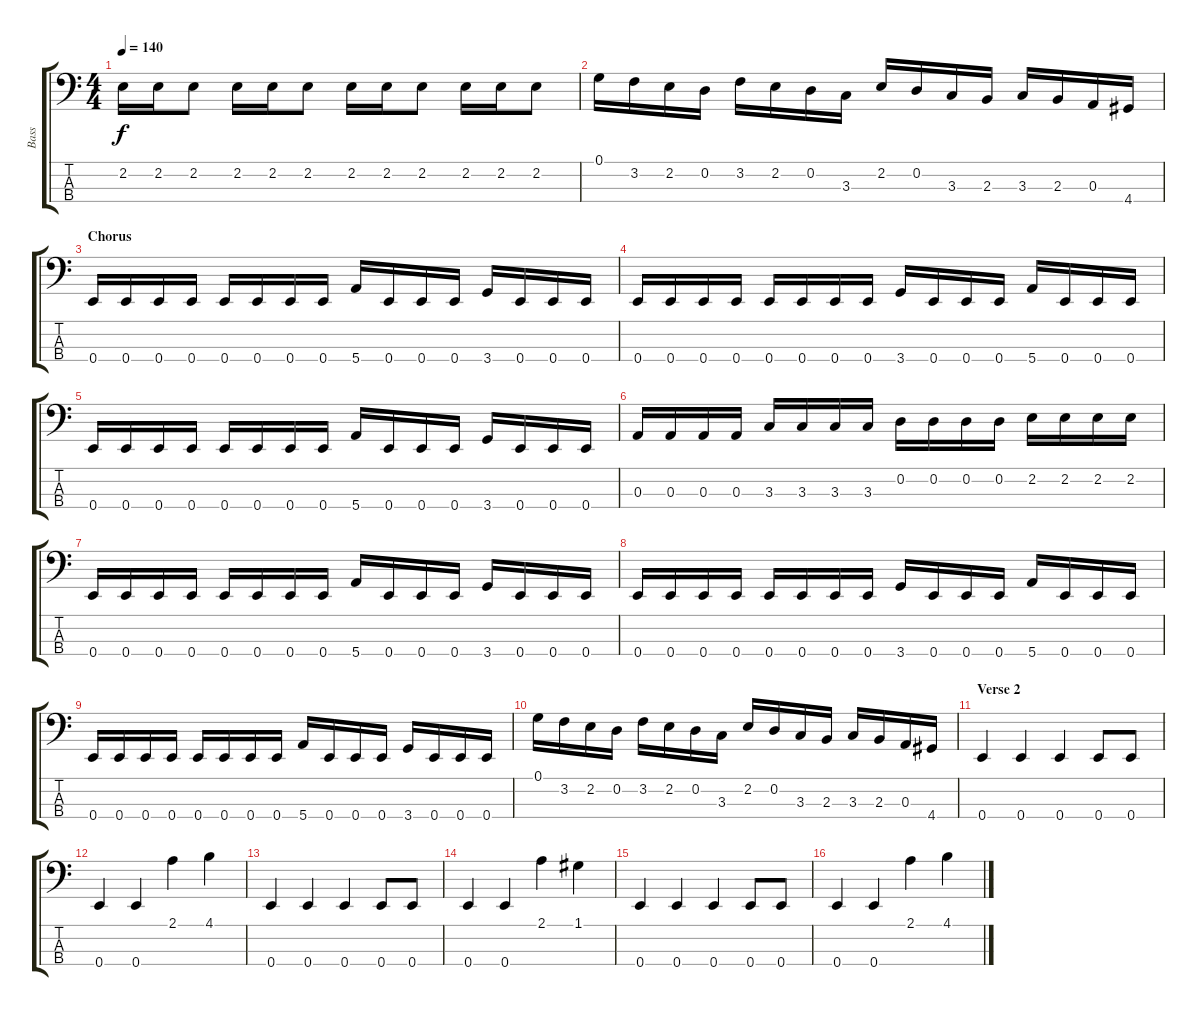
\track ("Bass" "Bass") {instrument electricbasspick}
\staff {score tabs}
\tuning (G2 D2 A1 E1) {hide}
\ts (4 4)
\tempo 140
\clef f4
\ks c
2.2.16{dy f} 2.2.16 2.2.8 2.2.16 2.2.16 2.2.8 2.2.16 2.2.16 2.2.8 2.2.16 2.2.16 2.2.8 |
0.1.16 3.2.16 2.2.16 0.2.16 3.2.16 2.2.16 0.2.16 3.3.16 2.2.16 0.2.16 3.3.16 2.3.16 3.3.16 2.3.16 0.3.16 4.4.16 |
\section ("" "Chorus")
0.4.16 0.4.16 0.4.16 0.4.16 0.4.16 0.4.16 0.4.16 0.4.16 5.4.16 0.4.16 0.4.16 0.4.16 3.4.16 0.4.16 0.4.16 0.4.16 |
0.4.16 0.4.16 0.4.16 0.4.16 0.4.16 0.4.16 0.4.16 0.4.16 3.4.16 0.4.16 0.4.16 0.4.16 5.4.16 0.4.16 0.4.16 0.4.16 |
0.4.16 0.4.16 0.4.16 0.4.16 0.4.16 0.4.16 0.4.16 0.4.16 5.4.16 0.4.16 0.4.16 0.4.16 3.4.16 0.4.16 0.4.16 0.4.16 |
0.3.16 0.3.16 0.3.16 0.3.16 3.3.16 3.3.16 3.3.16 3.3.16 0.2.16 0.2.16 0.2.16 0.2.16 2.2.16 2.2.16 2.2.16 2.2.16 |
0.4.16 0.4.16 0.4.16 0.4.16 0.4.16 0.4.16 0.4.16 0.4.16 5.4.16 0.4.16 0.4.16 0.4.16 3.4.16 0.4.16 0.4.16 0.4.16 |
0.4.16 0.4.16 0.4.16 0.4.16 0.4.16 0.4.16 0.4.16 0.4.16 3.4.16 0.4.16 0.4.16 0.4.16 5.4.16 0.4.16 0.4.16 0.4.16 |
0.4.16 0.4.16 0.4.16 0.4.16 0.4.16 0.4.16 0.4.16 0.4.16 5.4.16 0.4.16 0.4.16 0.4.16 3.4.16 0.4.16 0.4.16 0.4.16 |
0.1.16 3.2.16 2.2.16 0.2.16 3.2.16 2.2.16 0.2.16 3.3.16 2.2.16 0.2.16 3.3.16 2.3.16 3.3.16 2.3.16 0.3.16 4.4.16 |
\section ("" "Verse 2")
0.4.4 0.4.4 0.4.4 0.4.8 0.4.8 |
0.4.4 0.4.4 2.1.4 4.1.4 |
0.4.4 0.4.4 0.4.4 0.4.8 0.4.8 |
0.4.4 0.4.4 2.1.4 1.1.4 |
0.4.4 0.4.4 0.4.4 0.4.8 0.4.8 |
0.4.4 0.4.4 2.1.4 4.1.4
